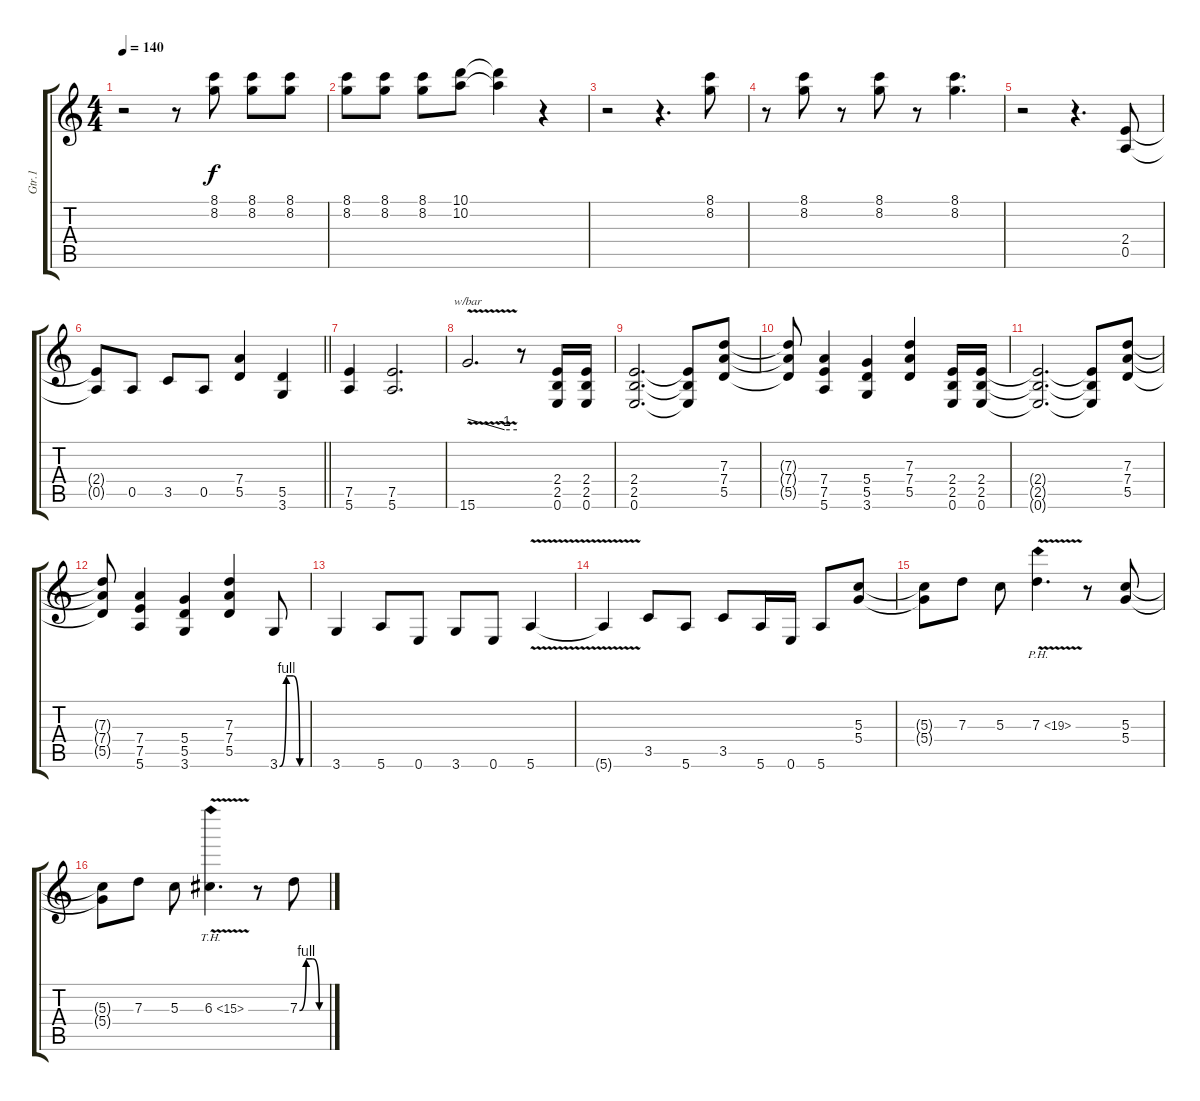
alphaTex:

\track ("Gtr.1" "Gtr.1") {instrument distortionguitar}
\staff {score tabs}
\tuning (E4 B3 G3 D3 A2 E2) {hide}
\ts (4 4)
\tempo 140
\clef g2
\ks c
r.2{dy f} r.8 (8.1 8.2).8 (8.1 8.2).8 (8.1 8.2).8 |
(8.1 8.2).8 (8.1 8.2).8 (8.1 8.2).8 (10.1 10.2).8 (10.1{t} 10.2{t}).4 r.4 |
r.2 r.4{d} (8.1 8.2).8 |
r.8 (8.1 8.2).8 r.8 (8.1 8.2).8 r.8 (8.1 8.2).4{d} |
r.2 r.4{d} (2.4 0.5).8 |
\barLineRight lightlight
(2.4{t} 0.5{t}).8 0.5.8 3.5.8 0.5.8 (7.4 5.5).4 (5.5 3.6).4 |
(7.5 5.6).4 (7.5 5.6).2{d} |
15.6{v}.2{d tbe (custom default 0 0 45 -4 60 -4)} r.8 (2.4 2.5 0.6).16 (2.4 2.5 0.6).16 |
(2.4 2.5 0.6).2{d} (2.4{t} 2.5{t} 0.6{t}).8 (7.3 7.4 5.5).8 |
(7.3{t} 7.4{t} 5.5{t}).8 (7.4 7.5 5.6).4 (5.4 5.5 3.6).4 (7.3 7.4 5.5).4 (2.4 2.5 0.6).16 (2.4 2.5 0.6).16 |
(2.4{t} 2.5{t} 0.6{t}).2{d} (2.4{t} 2.5{t} 0.6{t}).8 (7.3 7.4 5.5).8 |
(7.3{t} 7.4{t} 5.5{t}).8 (7.4 7.5 5.6).4 (5.4 5.5 3.6).4 (7.3 7.4 5.5).4 3.6{be (custom 0 0 15 4 30 4 45 0 60 0)}.8 |
3.6.4 5.6.8 0.6.8 3.6.8 0.6.8 5.6{v}.4 |
5.6{t}.4 3.5.8 5.6.8 3.5.8 5.6.16 0.6.16 5.6.8 (5.3 5.4).8 |
(5.3{t} 5.4{t}).8 7.3.8 5.3.8 7.3{ph 12 v}.4{d} r.8 (5.3 5.4).8 |
(5.3{t} 5.4{t}).8 7.3.8 5.3.8 6.3{th 9 v}.4{d} r.8 7.3{be (custom 0 0 15 4 30 4 45 0 60 0)}.8
